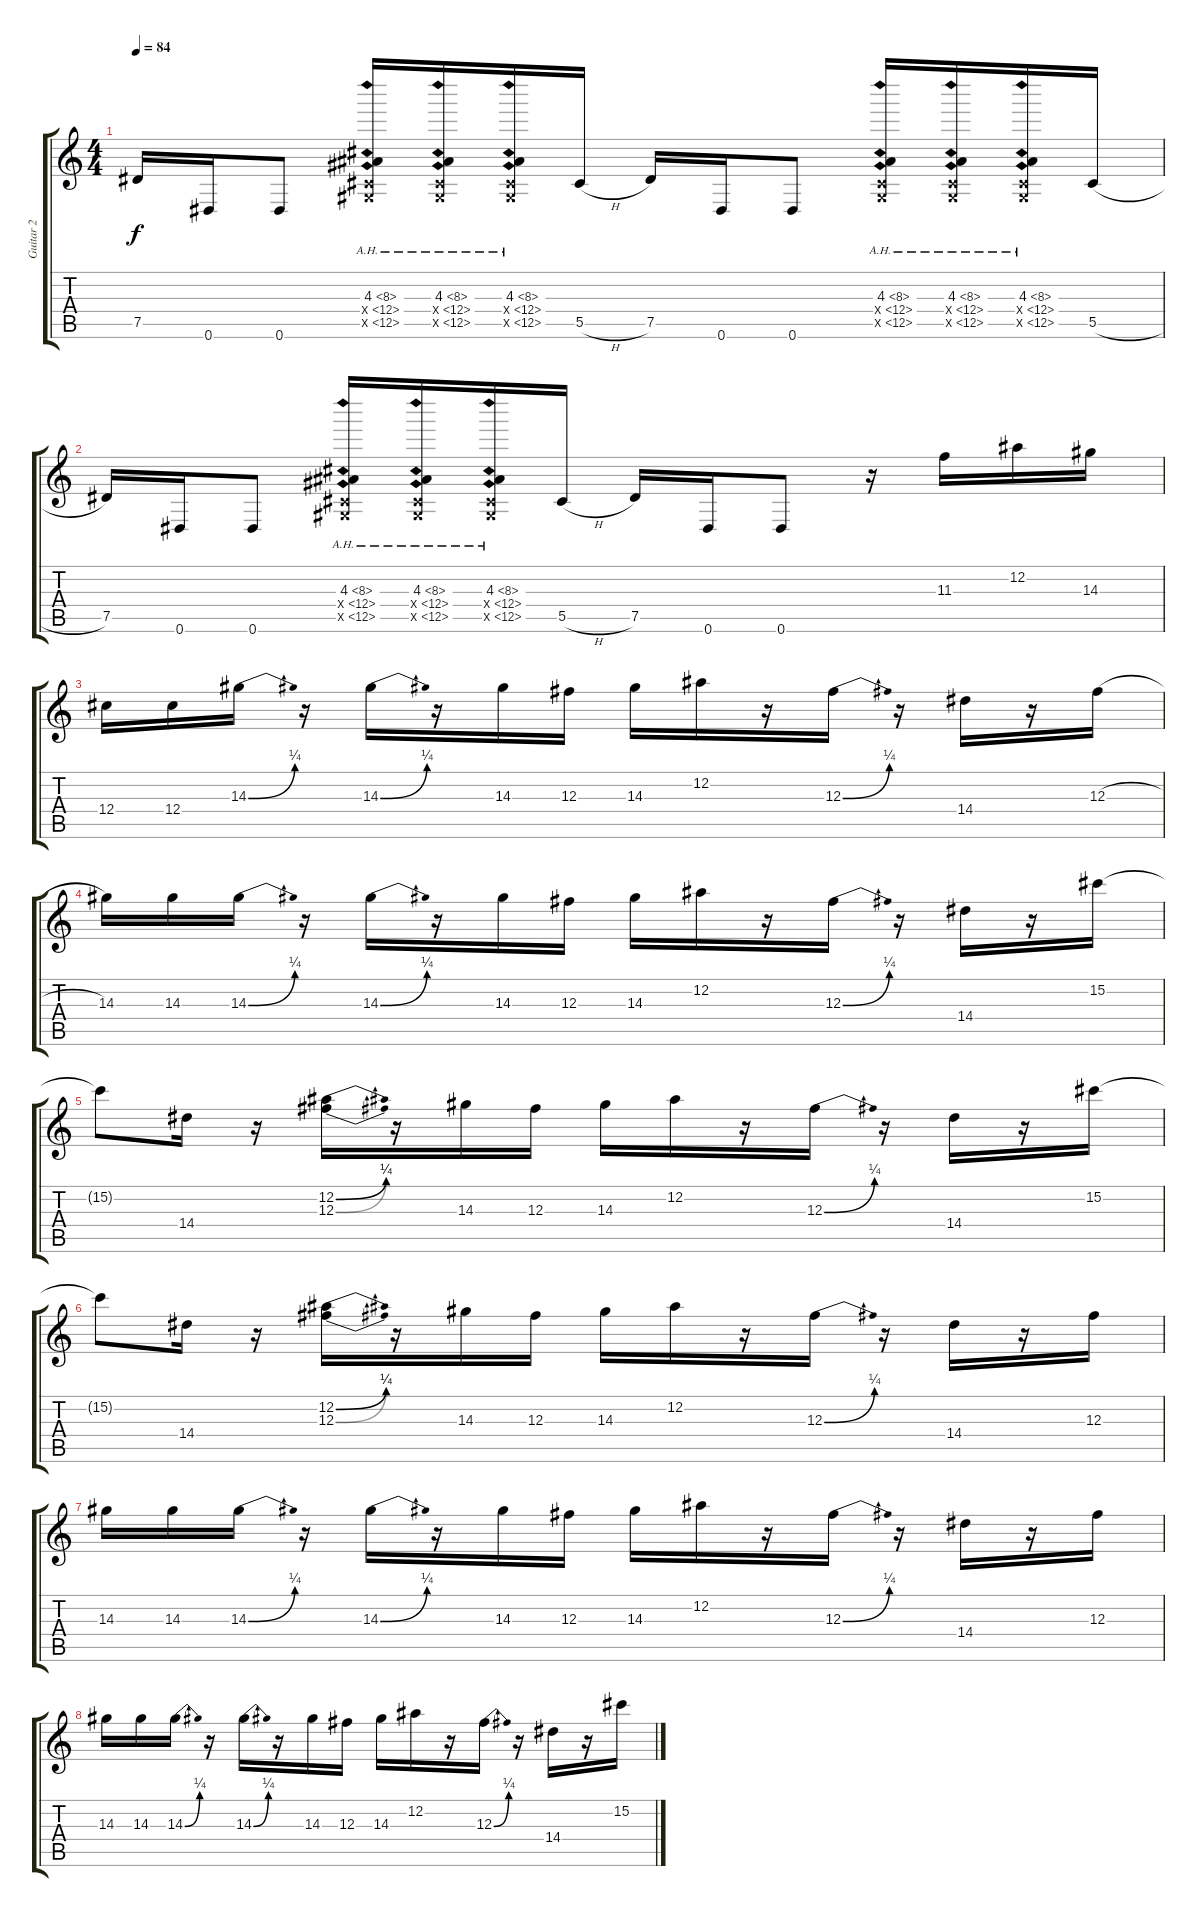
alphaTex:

\track ("Guitar 2" "Guitar 2") {instrument overdrivenguitar}
\staff {score tabs}
\tuning (Eb4 Bb3 Gb3 Db3 Ab2 Eb2) {hide}
\ts (4 4)
\tempo 84
\clef g2
\ks c
7.5.16{dy f} 0.6.16 0.6.8 (4.3{ah 4} 0.4{ah 12 x} 0.5{ah 12 x}).16 (4.3{ah 4} 0.4{ah 12 x} 0.5{ah 12 x}).16 (4.3{ah 4} 0.4{ah 12 x} 0.5{ah 12 x}).16 5.5{h}.16 7.5.16 0.6.16 0.6.8 (4.3{ah 4} 0.4{ah 12 x} 0.5{ah 12 x}).16 (4.3{ah 4} 0.4{ah 12 x} 0.5{ah 12 x}).16 (4.3{ah 4} 0.4{ah 12 x} 0.5{ah 12 x}).16 5.5{h}.16 |
7.5.16 0.6.16 0.6.8 (4.3{ah 4} 0.4{ah 12 x} 0.5{ah 12 x}).16 (4.3{ah 4} 0.4{ah 12 x} 0.5{ah 12 x}).16 (4.3{ah 4} 0.4{ah 12 x} 0.5{ah 12 x}).16 5.5{h}.16 7.5.16 0.6.16 0.6.8 r.16 11.3.16 12.2.16 14.3.16 |
12.4.16 12.4.16 14.3{be (bend 0 0 60 1)}.16 r.16 14.3{be (bend 0 0 60 1)}.16 r.16 14.3.16 12.3.16 14.3.16 12.2.16 r.16 12.3{be (bend 0 0 60 1)}.16 r.16 14.4.16 r.16 12.3{h}.16 |
14.3.16 14.3.16 14.3{be (bend 0 0 60 1)}.16 r.16 14.3{be (bend 0 0 60 1)}.16 r.16 14.3.16 12.3.16 14.3.16 12.2.16 r.16 12.3{be (bend 0 0 60 1)}.16 r.16 14.4.16 r.16 15.2.16 |
15.2{t}.8 14.4.16 r.16 (12.2{be (bend 0 0 60 1)} 12.3{be (bend 0 0 60 1)}).16 r.16 14.3.16 12.3.16 14.3.16 12.2.16 r.16 12.3{be (bend 0 0 60 1)}.16 r.16 14.4.16 r.16 15.2.16 |
15.2{t}.8 14.4.16 r.16 (12.2{be (bend 0 0 60 1)} 12.3{be (bend 0 0 60 1)}).16 r.16 14.3.16 12.3.16 14.3.16 12.2.16 r.16 12.3{be (bend 0 0 60 1)}.16 r.16 14.4.16 r.16 12.3.16 |
14.3.16 14.3.16 14.3{be (bend 0 0 60 1)}.16 r.16 14.3{be (bend 0 0 60 1)}.16 r.16 14.3.16 12.3.16 14.3.16 12.2.16 r.16 12.3{be (bend 0 0 60 1)}.16 r.16 14.4.16 r.16 12.3.16 |
14.3.16 14.3.16 14.3{be (bend 0 0 60 1)}.16 r.16 14.3{be (bend 0 0 60 1)}.16 r.16 14.3.16 12.3.16 14.3.16 12.2.16 r.16 12.3{be (bend 0 0 60 1)}.16 r.16 14.4.16 r.16 15.2.16
